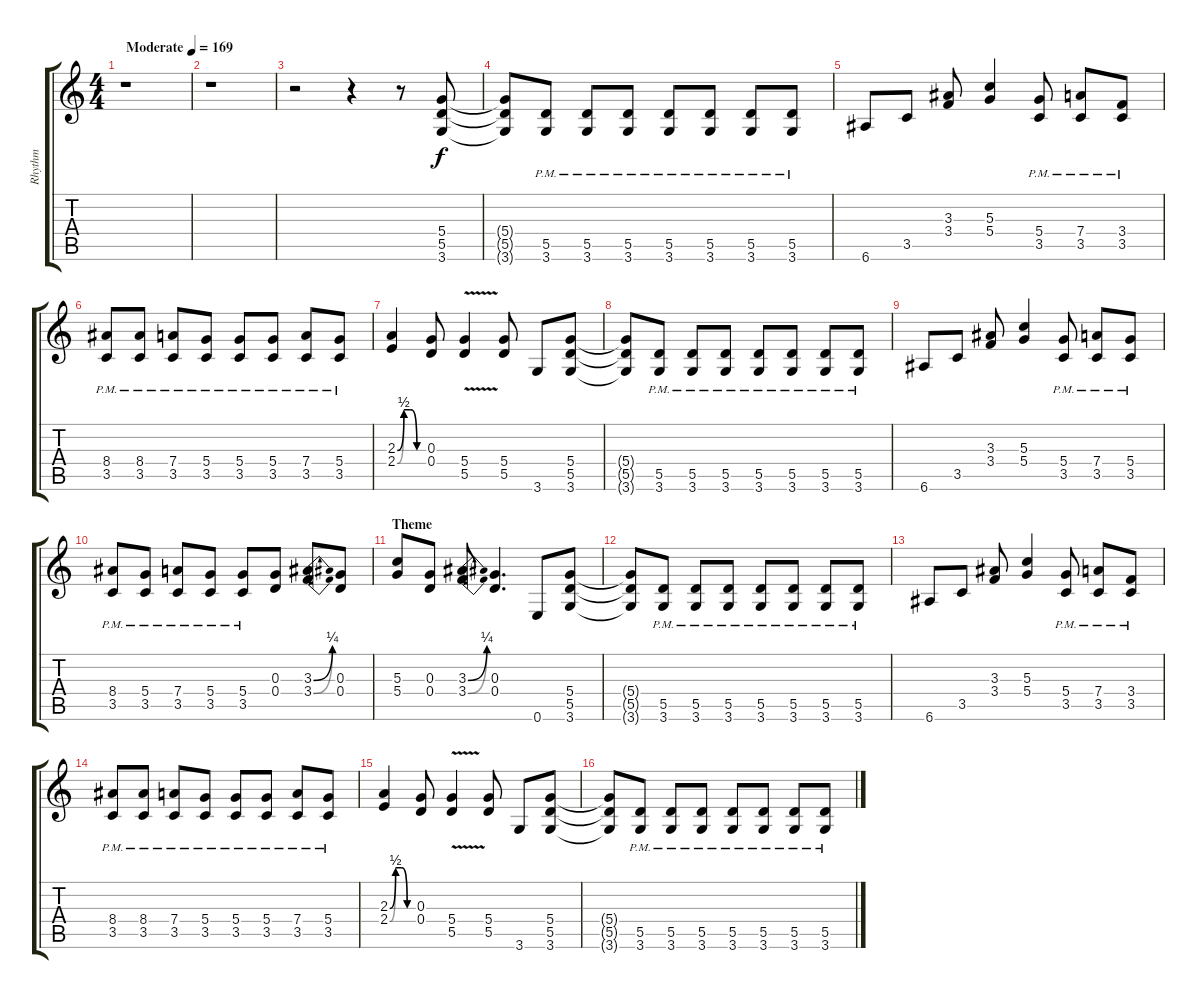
\track ("Rhythm" "Rhythm") {instrument overdrivenguitar}
\staff {score tabs}
\tuning (E4 B3 G3 D3 A2 E2) {hide}
\ts (4 4)
\tempo (169 "Moderate")
\clef g2
\ks c
r.1{dy f instrument overdrivenguitar} |
r.1 |
r.2 r.4 r.8 (5.4 5.5 3.6).8 |
(5.4{t} 5.5{t} 3.6{t}).8 (5.5{pm} 3.6{pm}).8 (5.5{pm} 3.6{pm}).8 (5.5{pm} 3.6{pm}).8 (5.5{pm} 3.6{pm}).8 (5.5{pm} 3.6{pm}).8 (5.5{pm} 3.6{pm}).8 (5.5{pm} 3.6{pm}).8 |
6.6.8 3.5.8 (3.3 3.4).8 (5.3 5.4).4 (5.4{pm} 3.5{pm}).8 (7.4{pm} 3.5{pm}).8 (3.4{pm} 3.5{pm}).8 |
(8.4{pm} 3.5{pm}).8 (8.4{pm} 3.5{pm}).8 (7.4{pm} 3.5{pm}).8 (5.4{pm} 3.5{pm}).8 (5.4{pm} 3.5{pm}).8 (5.4{pm} 3.5{pm}).8 (7.4{pm} 3.5{pm}).8 (5.4{pm} 3.5{pm}).8 |
(2.3{be (custom 0 0 15 2 30 2 45 0 60 0)} 2.4{be (custom 0 0 15 2 30 2 45 0 60 0)}).4 (0.3 0.4).8 (5.4{v} 5.5{v}).4 (5.4 5.5).8 3.6.8 (5.4 5.5 3.6).8 |
(5.4{t} 5.5{t} 3.6{t}).8 (5.5{pm} 3.6{pm}).8 (5.5{pm} 3.6{pm}).8 (5.5{pm} 3.6{pm}).8 (5.5{pm} 3.6{pm}).8 (5.5{pm} 3.6{pm}).8 (5.5{pm} 3.6{pm}).8 (5.5{pm} 3.6{pm}).8 |
6.6.8 3.5.8 (3.3 3.4).8 (5.3 5.4).4 (5.4{pm} 3.5{pm}).8 (7.4{pm} 3.5{pm}).8 (5.4{pm} 3.5{pm}).8 |
(8.4{pm} 3.5{pm}).8 (5.4{pm} 3.5{pm}).8 (7.4{pm} 3.5{pm}).8 (5.4{pm} 3.5{pm}).8 (5.4{pm} 3.5{pm}).8 (0.3 0.4).8 (3.3{be (bend 0 0 60 1)} 3.4{be (bend 0 0 60 1)}).8 (0.3 0.4).8 |
\section ("" "Theme")
(5.3 5.4).8 (0.3 0.4).8 (3.3{be (bend 0 0 60 1)} 3.4{be (bend 0 0 60 1)}).8 (0.3 0.4).4{d} 0.6.8 (5.4 5.5 3.6).8 |
(5.4{t} 5.5{t} 3.6{t}).8 (5.5{pm} 3.6{pm}).8 (5.5{pm} 3.6{pm}).8 (5.5{pm} 3.6{pm}).8 (5.5{pm} 3.6{pm}).8 (5.5{pm} 3.6{pm}).8 (5.5{pm} 3.6{pm}).8 (5.5{pm} 3.6{pm}).8 |
6.6.8 3.5.8 (3.3 3.4).8 (5.3 5.4).4 (5.4{pm} 3.5{pm}).8 (7.4{pm} 3.5{pm}).8 (3.4{pm} 3.5{pm}).8 |
(8.4{pm} 3.5{pm}).8 (8.4{pm} 3.5{pm}).8 (7.4{pm} 3.5{pm}).8 (5.4{pm} 3.5{pm}).8 (5.4{pm} 3.5{pm}).8 (5.4{pm} 3.5{pm}).8 (7.4{pm} 3.5{pm}).8 (5.4{pm} 3.5{pm}).8 |
(2.3{be (custom 0 0 15 2 30 2 45 0 60 0)} 2.4{be (custom 0 0 15 2 30 2 45 0 60 0)}).4 (0.3 0.4).8 (5.4{v} 5.5{v}).4 (5.4 5.5).8 3.6.8 (5.4 5.5 3.6).8 |
(5.4{t} 5.5{t} 3.6{t}).8 (5.5{pm} 3.6{pm}).8 (5.5{pm} 3.6{pm}).8 (5.5{pm} 3.6{pm}).8 (5.5{pm} 3.6{pm}).8 (5.5{pm} 3.6{pm}).8 (5.5{pm} 3.6{pm}).8 (5.5{pm} 3.6{pm}).8
